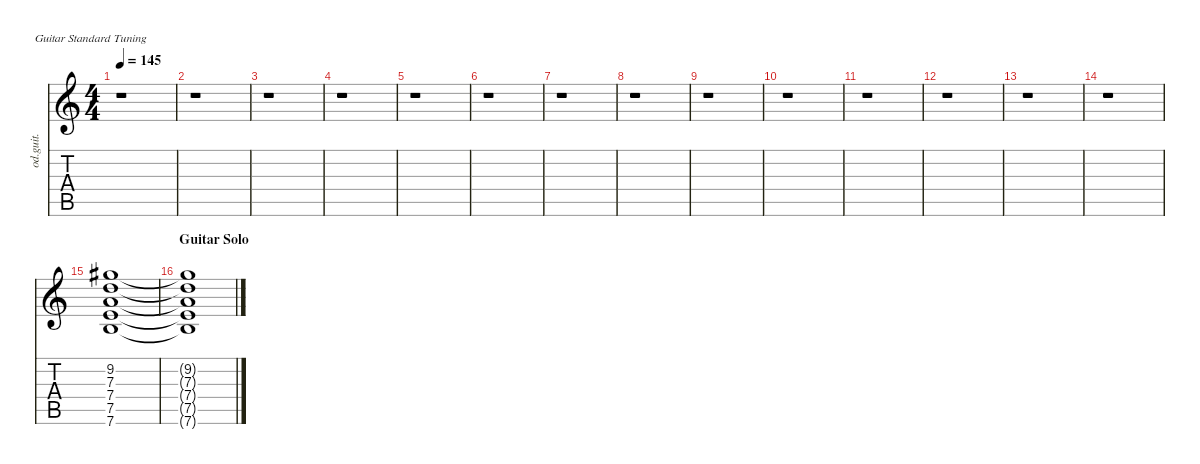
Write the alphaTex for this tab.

\defaultSystemsLayout 4
\hideDynamics
\bracketExtendMode nobrackets
\otherSystemsTrackNameOrientation horizontal
\track ("Guitar 3 (Page)" "od.guit.") {instrument overdrivenguitar}
\staff {score tabs}
\tuning (E4 B3 G3 D3 A2 E2)
\ts (4 4)
\tempo 145
\clef g2
\ks c
r.1{dy f beam Down} |
r.1{beam Down} |
r.1{beam Down} |
r.1{beam Down} |
r.1{beam Down} |
r.1{beam Down} |
r.1{beam Down} |
r.1{beam Down} |
r.1{beam Down} |
r.1{beam Down} |
r.1{beam Down} |
r.1{beam Down} |
r.1{beam Down} |
r.1{beam Down} |
(9.2{acc #} 7.3 7.4 7.5 7.6).1{beam Up} |
\section ("" "Guitar Solo")
(9.2{t acc #} 7.3{t} 7.4{t} 7.5{t} 7.6{t}).1{beam Up}
